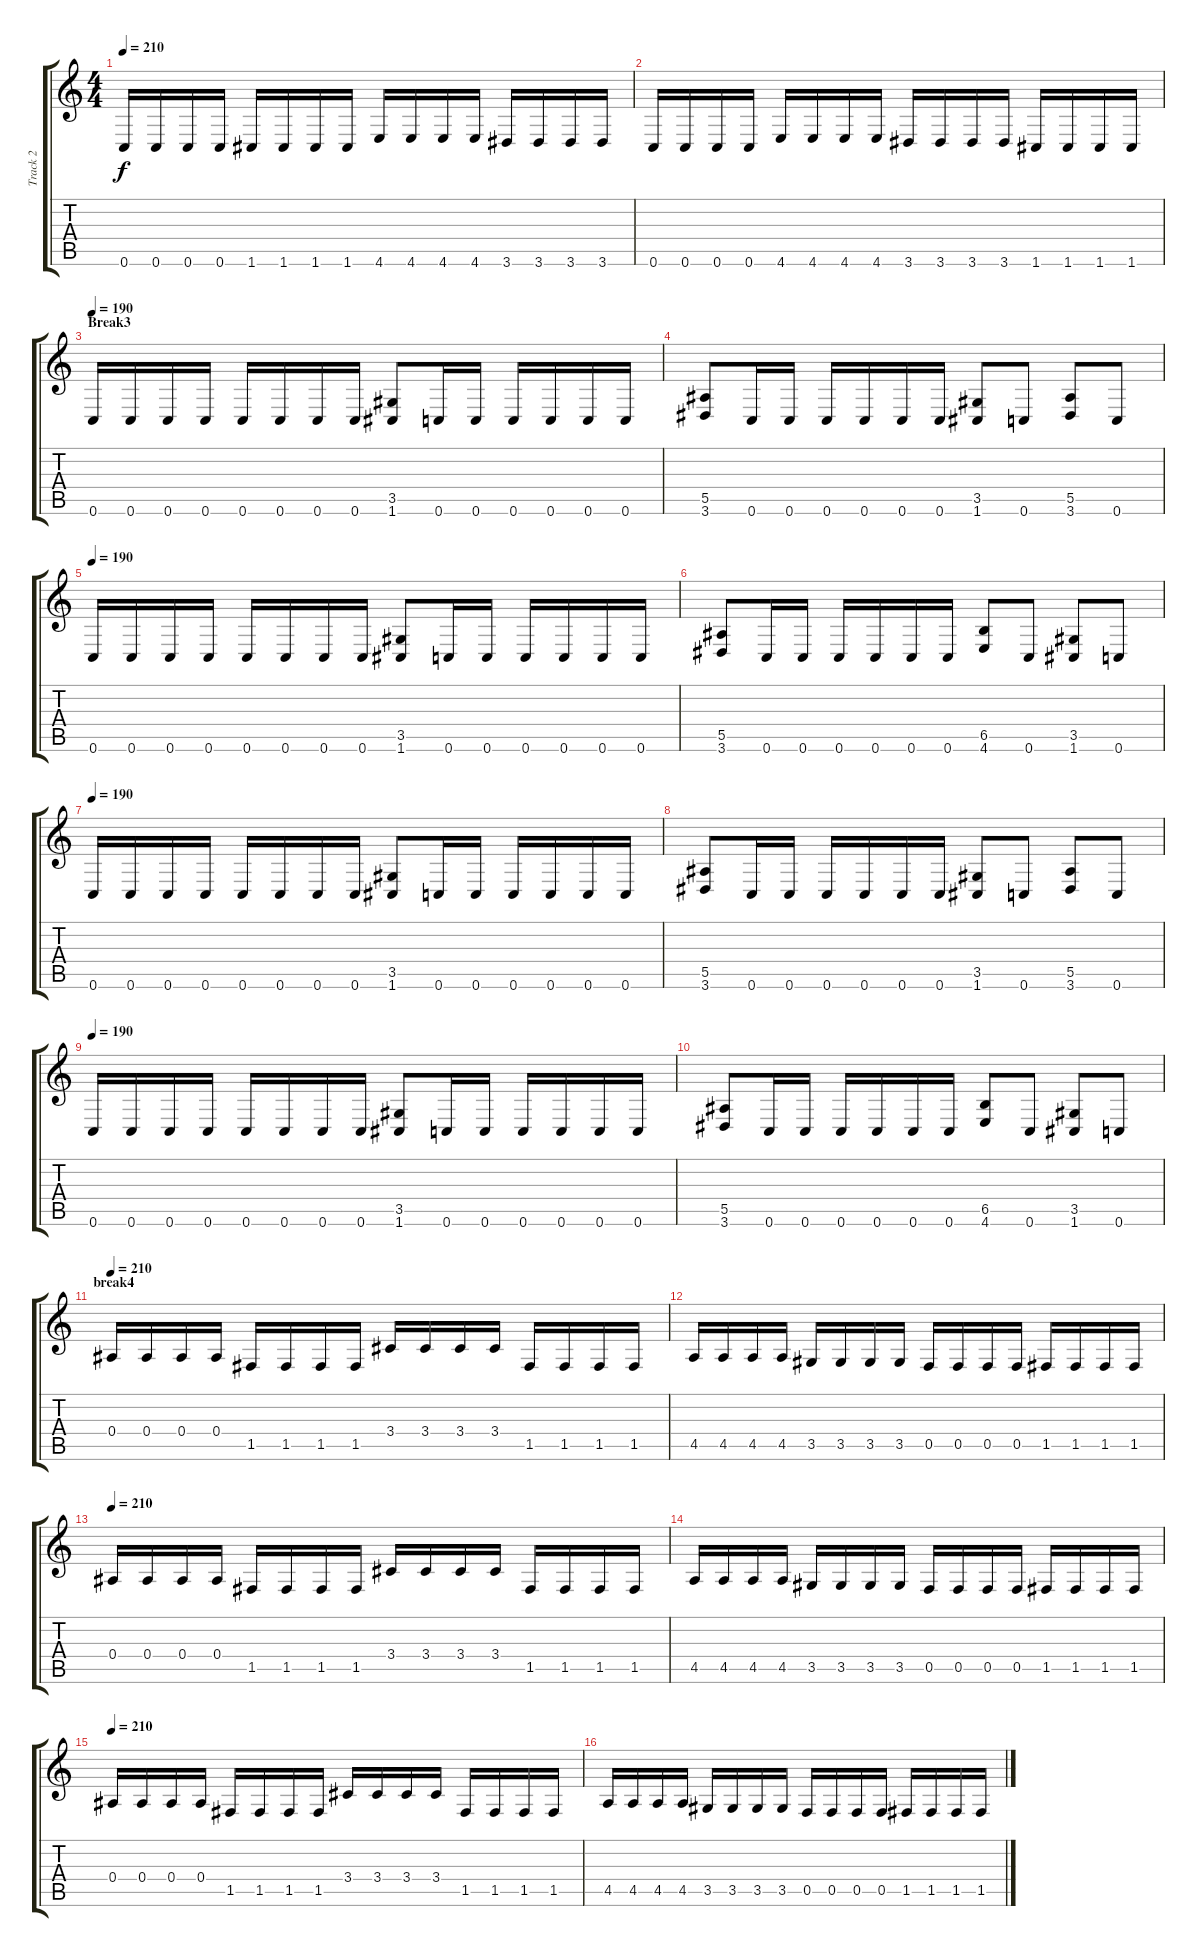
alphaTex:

\track ("Track 2" "Track 2") {instrument overdrivenguitar}
\staff {score tabs}
\tuning (C4 G3 Eb3 Bb2 F2 C2) {hide}
\ts (4 4)
\tempo 210
\clef g2
\ks c
0.6.16{dy f} 0.6.16 0.6.16 0.6.16 1.6.16 1.6.16 1.6.16 1.6.16 4.6.16 4.6.16 4.6.16 4.6.16 3.6.16 3.6.16 3.6.16 3.6.16 |
0.6.16 0.6.16 0.6.16 0.6.16 4.6.16 4.6.16 4.6.16 4.6.16 3.6.16 3.6.16 3.6.16 3.6.16 1.6.16 1.6.16 1.6.16 1.6.16 |
\section ("" "Break3")
\tempo 190
0.6.16 0.6.16 0.6.16 0.6.16 0.6.16 0.6.16 0.6.16 0.6.16 (3.5 1.6).8 0.6.16 0.6.16 0.6.16 0.6.16 0.6.16 0.6.16 |
(5.5 3.6).8 0.6.16 0.6.16 0.6.16 0.6.16 0.6.16 0.6.16 (3.5 1.6).8 0.6.8 (5.5 3.6).8 0.6.8 |
\tempo 190
0.6.16 0.6.16 0.6.16 0.6.16 0.6.16 0.6.16 0.6.16 0.6.16 (3.5 1.6).8 0.6.16 0.6.16 0.6.16 0.6.16 0.6.16 0.6.16 |
(5.5 3.6).8 0.6.16 0.6.16 0.6.16 0.6.16 0.6.16 0.6.16 (6.5 4.6).8 0.6.8 (3.5 1.6).8 0.6.8 |
\tempo 190
0.6.16 0.6.16 0.6.16 0.6.16 0.6.16 0.6.16 0.6.16 0.6.16 (3.5 1.6).8 0.6.16 0.6.16 0.6.16 0.6.16 0.6.16 0.6.16 |
(5.5 3.6).8 0.6.16 0.6.16 0.6.16 0.6.16 0.6.16 0.6.16 (3.5 1.6).8 0.6.8 (5.5 3.6).8 0.6.8 |
\tempo 190
0.6.16 0.6.16 0.6.16 0.6.16 0.6.16 0.6.16 0.6.16 0.6.16 (3.5 1.6).8 0.6.16 0.6.16 0.6.16 0.6.16 0.6.16 0.6.16 |
(5.5 3.6).8 0.6.16 0.6.16 0.6.16 0.6.16 0.6.16 0.6.16 (6.5 4.6).8 0.6.8 (3.5 1.6).8 0.6.8 |
\section ("" "break4")
\tempo 210
0.4.16 0.4.16 0.4.16 0.4.16 1.5.16 1.5.16 1.5.16 1.5.16 3.4.16 3.4.16 3.4.16 3.4.16 1.5.16 1.5.16 1.5.16 1.5.16 |
4.5.16 4.5.16 4.5.16 4.5.16 3.5.16 3.5.16 3.5.16 3.5.16 0.5.16 0.5.16 0.5.16 0.5.16 1.5.16 1.5.16 1.5.16 1.5.16 |
\tempo 210
0.4.16 0.4.16 0.4.16 0.4.16 1.5.16 1.5.16 1.5.16 1.5.16 3.4.16 3.4.16 3.4.16 3.4.16 1.5.16 1.5.16 1.5.16 1.5.16 |
4.5.16 4.5.16 4.5.16 4.5.16 3.5.16 3.5.16 3.5.16 3.5.16 0.5.16 0.5.16 0.5.16 0.5.16 1.5.16 1.5.16 1.5.16 1.5.16 |
\tempo 210
0.4.16 0.4.16 0.4.16 0.4.16 1.5.16 1.5.16 1.5.16 1.5.16 3.4.16 3.4.16 3.4.16 3.4.16 1.5.16 1.5.16 1.5.16 1.5.16 |
4.5.16 4.5.16 4.5.16 4.5.16 3.5.16 3.5.16 3.5.16 3.5.16 0.5.16 0.5.16 0.5.16 0.5.16 1.5.16 1.5.16 1.5.16 1.5.16
